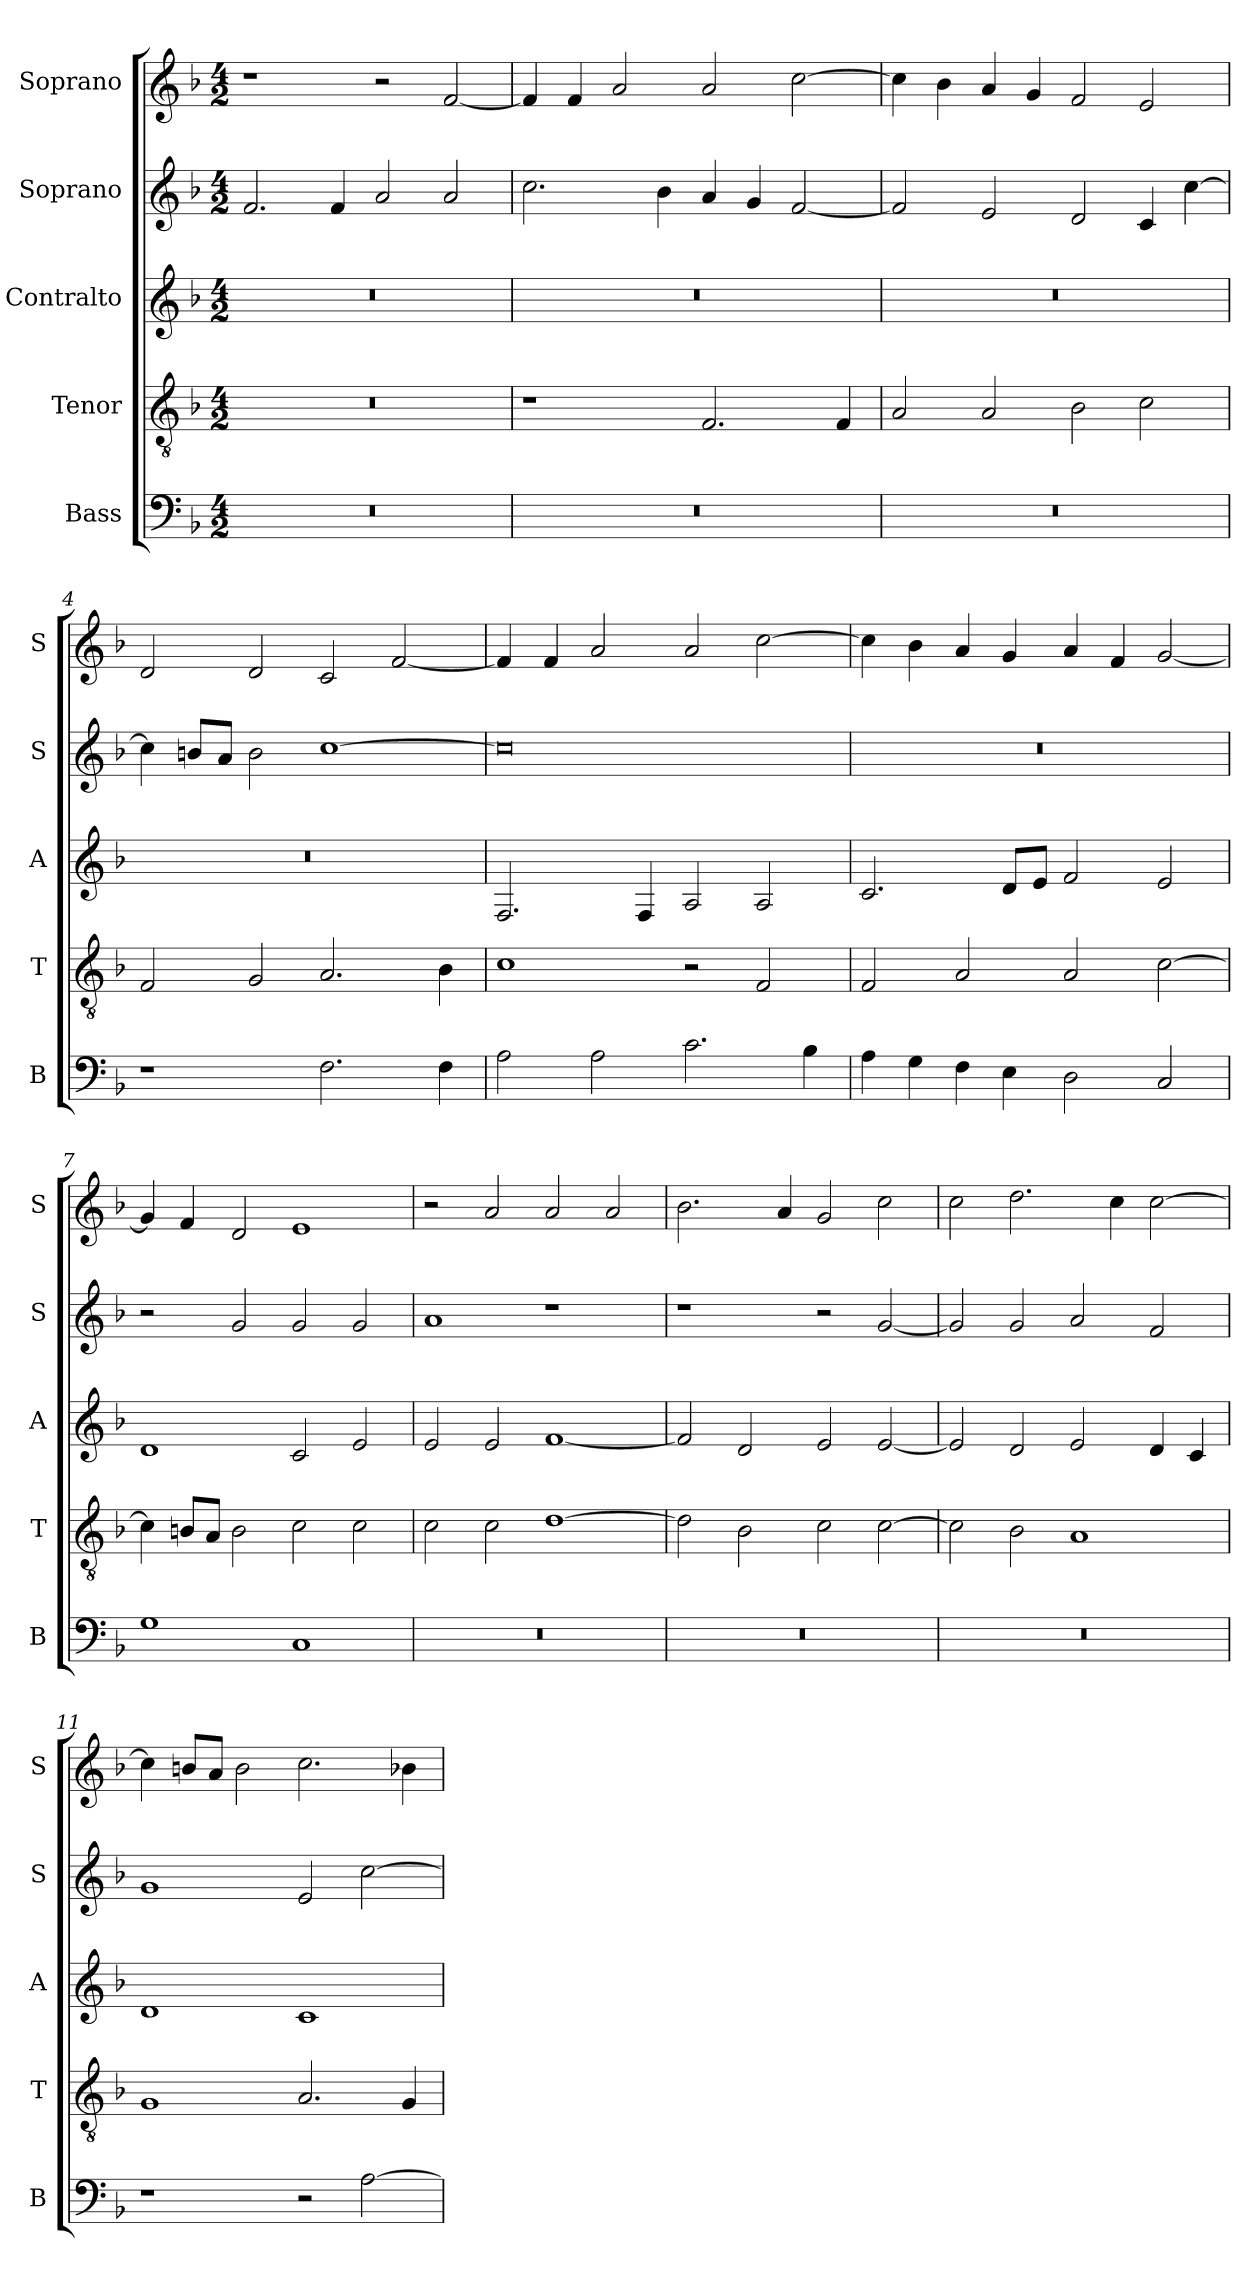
**kern	**kern	**kern	**kern	**kern
*part5	*part4	*part3	*part2	*part1
*staff5	*staff4	*staff3	*staff2	*staff1
*I"Bass	*I"Tenor	*I"Contralto	*I"Soprano	*I"Soprano
*I'B	*I'T	*I'A	*I'S	*I'S
*clefF4	*clefGv2	*clefG2	*clefG2	*clefG2
*k[b-]	*k[b-]	*k[b-]	*k[b-]	*k[b-]
*F:ion	*F:ion	*F:ion	*F:ion	*F:ion
*M4/2	*M4/2	*M4/2	*M4/2	*M4/2
=1	=1	=1	=1	=1
0r	0r	0r	2.f	1r
.	.	.	4f	.
.	.	.	2a	2r
.	.	.	2a	[2f
=2	=2	=2	=2	=2
0r	1r	0r	2.cc	4f]
.	.	.	.	4f
.	.	.	.	2a
.	.	.	4b-	.
.	2.F	.	4a	2a
.	.	.	4g	.
.	.	.	[2f	[2cc
.	4F	.	.	.
=3	=3	=3	=3	=3
0r	2A	0r	2f]	4cc]
.	.	.	.	4b-
.	2A	.	2e	4a
.	.	.	.	4g
.	2B-	.	2d	2f
.	2c	.	4c	2e
.	.	.	[4cc	.
=4	=4	=4	=4	=4
1r	2F	0r	4cc]	2d
.	.	.	8bn/L	.
.	.	.	8a/J	.
.	2G	.	2b	2d
2.F	2.A	.	[1cc	2c
.	.	.	.	[2f
4F	4B-	.	.	.
=5	=5	=5	=5	=5
2A	1c	2.F	0cc]	4f]
.	.	.	.	4f
2A	.	.	.	2a
.	.	4F	.	.
2.c	2r	2A	.	2a
.	2F	2A	.	[2cc
4B-	.	.	.	.
=6	=6	=6	=6	=6
4A	2F	2.c	0r	4cc]
4G	.	.	.	4b-
4F	2A	.	.	4a
4E	.	8d/L	.	4g
.	.	8e/J	.	.
2D	2A	2f	.	4a
.	.	.	.	4f
2C	[2c	2e	.	[2g
=7	=7	=7	=7	=7
1G	4c]	1d	2r	4g]
.	8Bn/L	.	.	4f
.	8A/J	.	.	.
.	2B	.	2g	2d
1C	2c	2c	2g	1e
.	2c	2e	2g	.
=8	=8	=8	=8	=8
0r	2c	2e	1a	2r
.	2c	2e	.	2a
.	[1d	[1f	1r	2a
.	.	.	.	2a
=9	=9	=9	=9	=9
0r	2d]	2f]	1r	2.b-
.	2B-	2d	.	.
.	.	.	.	4a
.	2c	2e	2r	2g
.	[2c	[2e	[2g	2cc
=10	=10	=10	=10	=10
0r	2c]	2e]	2g]	2cc
.	2B-	2d	2g	2.dd
.	1A	2e	2a	.
.	.	.	.	4cc
.	.	4d	2f	[2cc
.	.	4c	.	.
=11	=11	=11	=11	=11
1r	1G	1d	1g	4cc]
.	.	.	.	8bn/L
.	.	.	.	8a/J
.	.	.	.	2b
2r	2.A	1c	2e	2.cc
[2A	.	.	[2cc	.
.	4G	.	.	4b-X
=	=	=	=	=
*-	*-	*-	*-	*-
